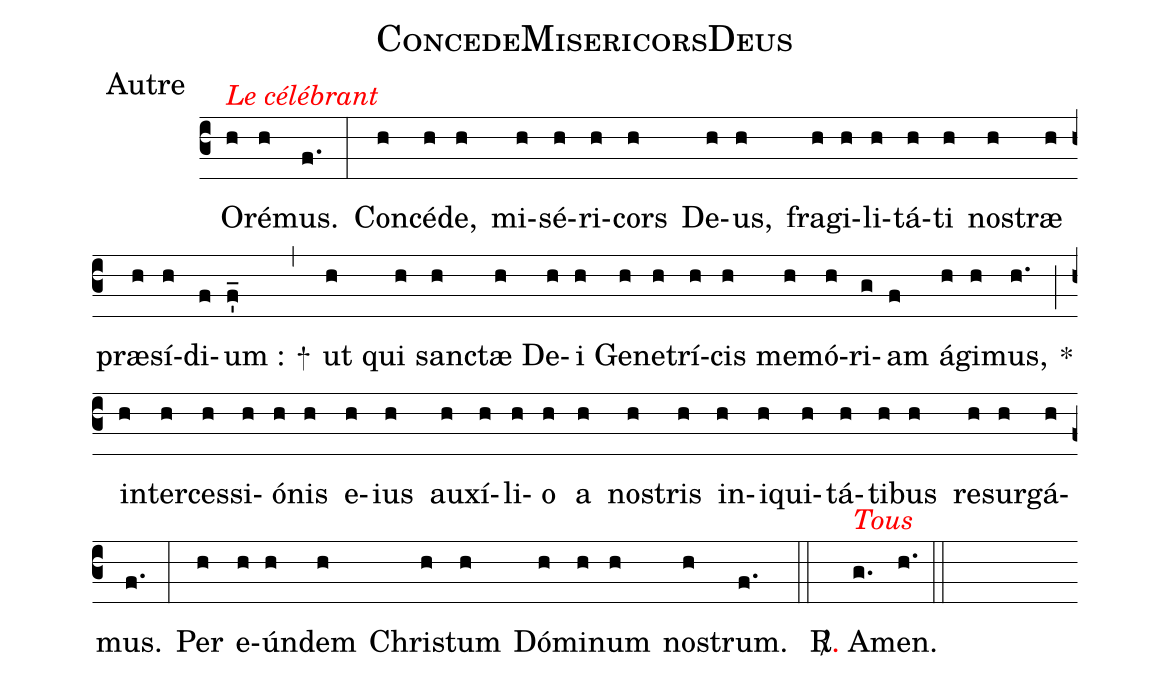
name:ConcedeMisericorsDeus;
office-part:Autre;
%%
(c3) <alt>\rubrique{Le célébrant}</alt>
O(h)ré(h)mus.(f.) (:)

Con(h)cé(h)de,(h) mi(h)sé(h)ri(h)cors(h) De(h)us,(h) fra(h)gi(h)li(h)tá(h)ti(h) no(h)stræ(h) præ(h)sí(h)di(f)um :(f'_) +(,) ut(h) qui(h) san(h)ctæ(h) De(h)i(h) Ge(h)ne(h)trí(h)cis(h) me(h)mó(h)ri(g)am(f) á(h)gi(h)mus,(h.) *(;)
in(h)ter(h)ces(h)si(h)ó(h)nis(h) e(h)ius(h) au(h)xí(h)li(h)o(h) a(h) no(h)stris(h) in(h)i(h)qui(h)tá(h)ti(h)bus(h) re(h)sur(h)gá(h)mus.(f.) (:)

Per(h) e(h)ún(h)dem(h) Chri(h)stum(h) Dó(h)mi(h)num(h) no(h)strum.(f.) (::)

<alt>\rubrique{Tous}</alt>
<sp>R/</sp><v>{\red.}</v> {A}(g.)men.(h.) (::)
